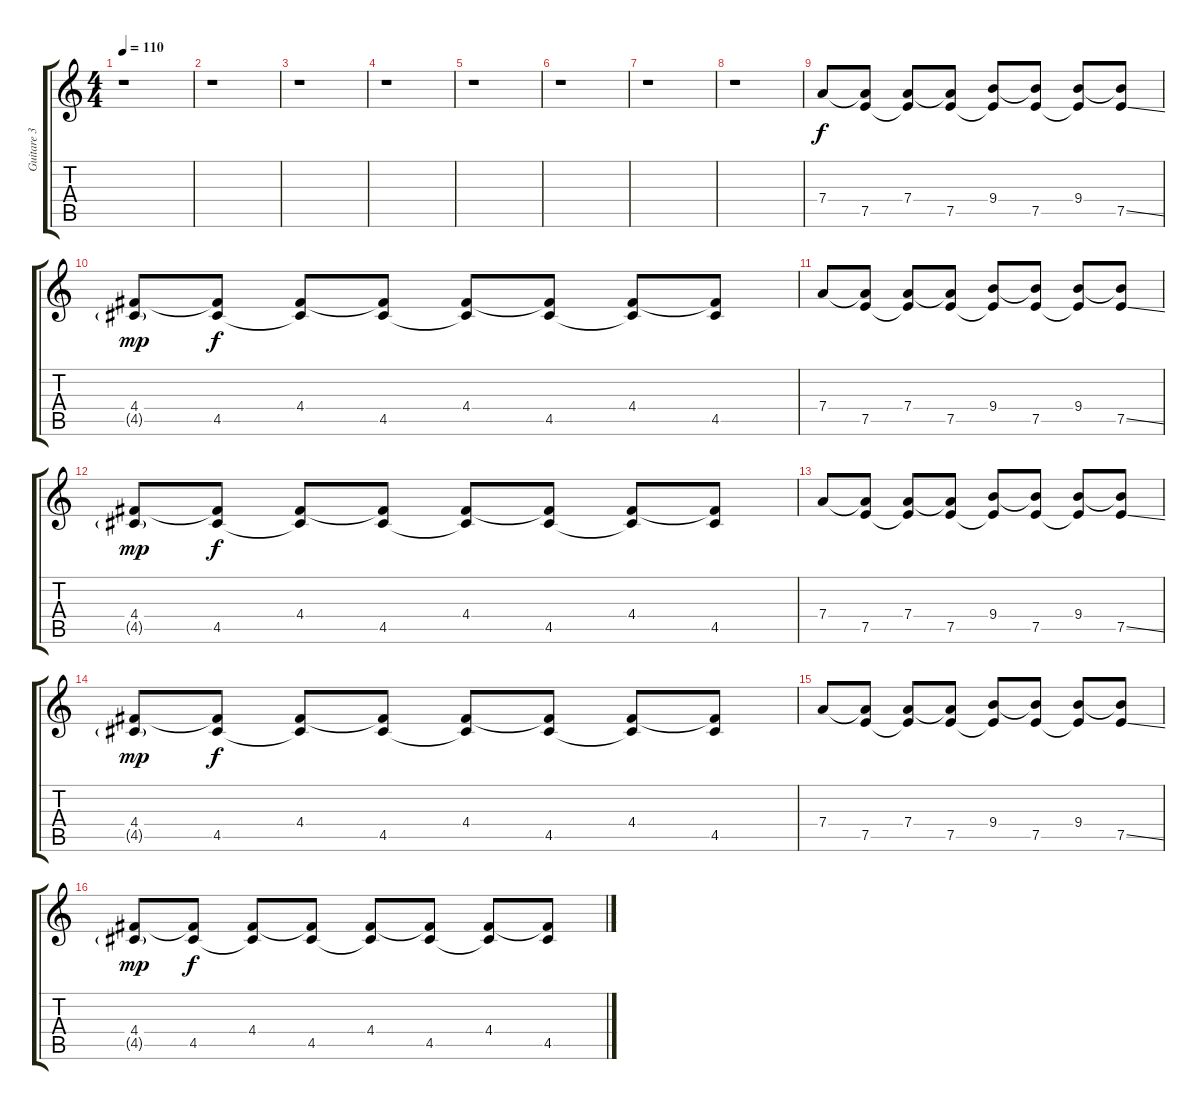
\track ("Guitare 3" "Guitare 3") {instrument electricguitarjazz}
\staff {score tabs}
\tuning (E4 B3 G3 D3 A2 E2) {hide}
\ts (4 4)
\tempo 110
\clef g2
\ks c
r.1{dy f} |
r.1 |
r.1 |
r.1 |
r.1 |
r.1 |
r.1 |
r.1 |
7.4.8 (7.4{t} 7.5).8 (7.4 7.5{t}).8 (7.4{t} 7.5).8 (9.4 7.5{t}).8 (9.4{t} 7.5).8 (9.4 7.5{t}).8 (9.4{t} 7.5{ss}).8 |
(4.4 4.5{g}).8{dy mp} (4.4{t} 4.5).8{dy f} (4.4 4.5{t}).8 (4.4{t} 4.5).8 (4.4 4.5{t}).8 (4.4{t} 4.5).8 (4.4 4.5{t}).8 (4.4{t} 4.5).8 |
7.4.8 (7.4{t} 7.5).8 (7.4 7.5{t}).8 (7.4{t} 7.5).8 (9.4 7.5{t}).8 (9.4{t} 7.5).8 (9.4 7.5{t}).8 (9.4{t} 7.5{ss}).8 |
(4.4 4.5{g}).8{dy mp} (4.4{t} 4.5).8{dy f} (4.4 4.5{t}).8 (4.4{t} 4.5).8 (4.4 4.5{t}).8 (4.4{t} 4.5).8 (4.4 4.5{t}).8 (4.4{t} 4.5).8 |
7.4.8 (7.4{t} 7.5).8 (7.4 7.5{t}).8 (7.4{t} 7.5).8 (9.4 7.5{t}).8 (9.4{t} 7.5).8 (9.4 7.5{t}).8 (9.4{t} 7.5{ss}).8 |
(4.4 4.5{g}).8{dy mp} (4.4{t} 4.5).8{dy f} (4.4 4.5{t}).8 (4.4{t} 4.5).8 (4.4 4.5{t}).8 (4.4{t} 4.5).8 (4.4 4.5{t}).8 (4.4{t} 4.5).8 |
7.4.8 (7.4{t} 7.5).8 (7.4 7.5{t}).8 (7.4{t} 7.5).8 (9.4 7.5{t}).8 (9.4{t} 7.5).8 (9.4 7.5{t}).8 (9.4{t} 7.5{ss}).8 |
(4.4 4.5{g}).8{dy mp} (4.4{t} 4.5).8{dy f} (4.4 4.5{t}).8 (4.4{t} 4.5).8 (4.4 4.5{t}).8 (4.4{t} 4.5).8 (4.4 4.5{t}).8 (4.4{t} 4.5{ss}).8
